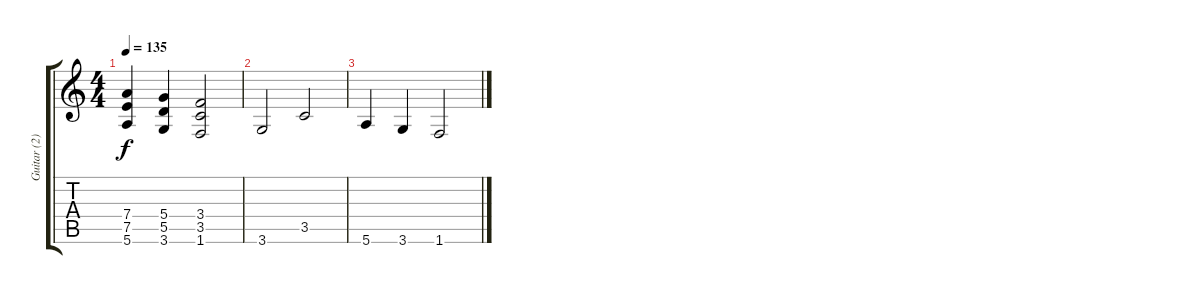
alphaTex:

\track ("Guitar (2)" "Guitar (2)") {instrument distortionguitar}
\staff {score tabs}
\tuning (E4 B3 G3 D3 A2 E2) {hide}
\ts (4 4)
\tempo 135
\clef g2
\ks c
(7.4 7.5 5.6).4{dy f} (5.4 5.5 3.6).4 (3.4 3.5 1.6).2 |
3.6.2 3.5.2 |
5.6.4 3.6.4 1.6.2
